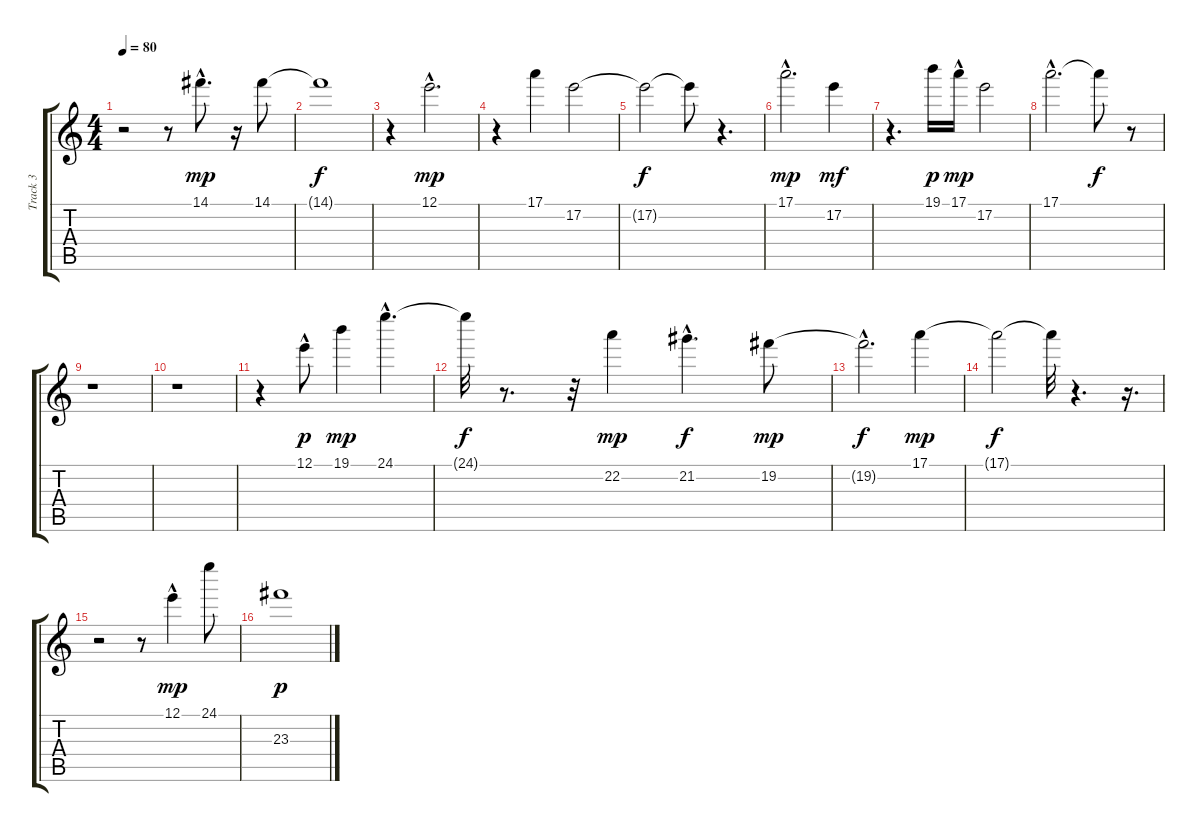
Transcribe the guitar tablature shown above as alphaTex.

\track ("Track 3" "Track 3") {instrument acousticguitarnylon}
\staff {score tabs}
\tuning (E4 B3 G3 D3 A2 E2) {hide}
\ts (4 4)
\tempo 80
\clef g2
\ks c
r.2{dy mp} r.8 14.1{hac}.8{d} r.16 14.1.8 |
14.1{t}.1{dy f} |
r.4 12.1{hac}.2{d dy mp} |
r.4 17.1.4 17.2.2 |
17.2{t}.2{dy f} 17.2{t}.8 r.4{d} |
17.1{hac}.2{d dy mp} 17.2.4{dy mf} |
r.4{d} 19.1.16{dy p} 17.1{hac}.16{dy mp} 17.2.2 |
17.1{hac}.2{d} 17.1{t}.8{dy f} r.8 |
r.1 |
r.1 |
r.4 12.1{hac}.8{dy p} 19.1.4{dy mp} 24.1{hac}.4{d} |
24.1{t}.32{dy f} r.8{d} r.32 22.2.4{dy mp} 21.2{hac}.4{d dy f} 19.2.8{dy mp} |
19.2{hac t}.2{d dy f} 17.1.4{dy mp} |
17.1{t}.2{dy f} 17.1{t}.32 r.4{d} r.16{d} |
r.2 r.8 12.1{hac}.4{dy mp} 24.1.8 |
23.3.1{dy p}
